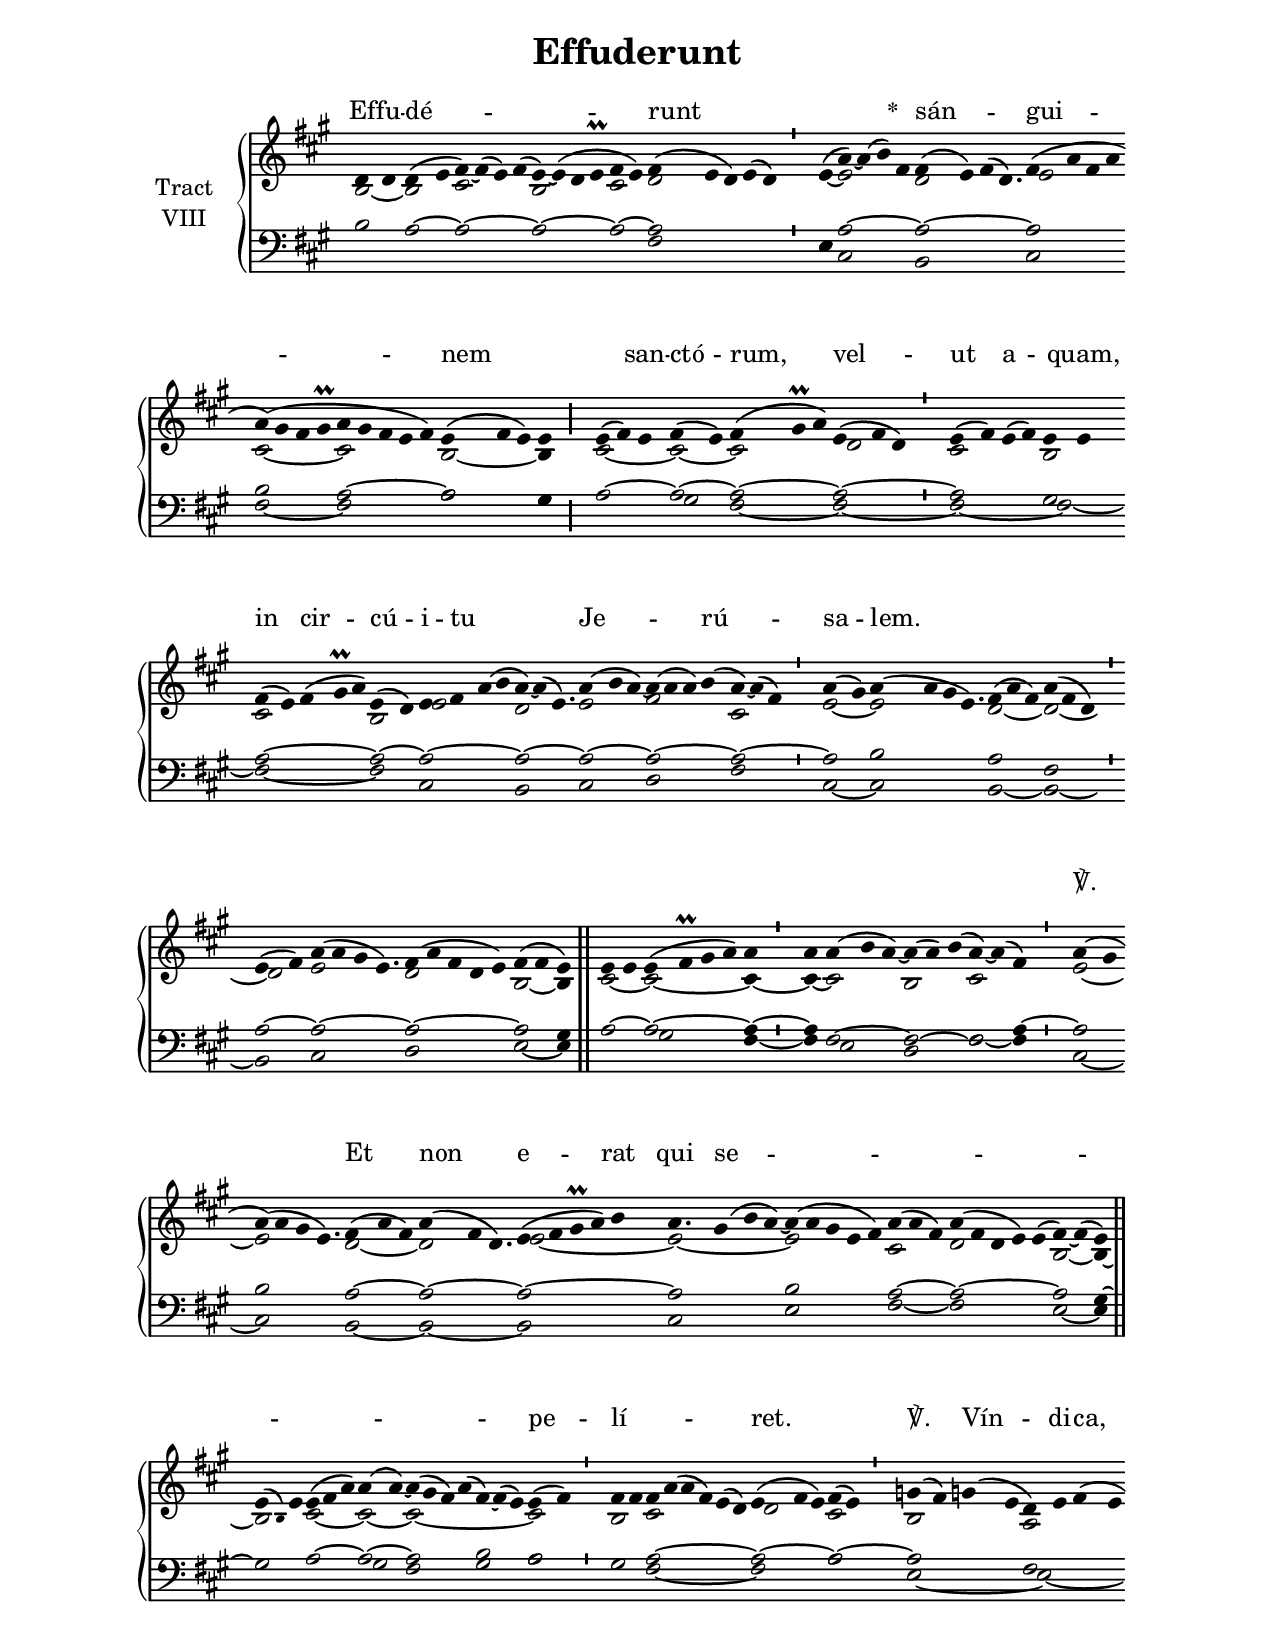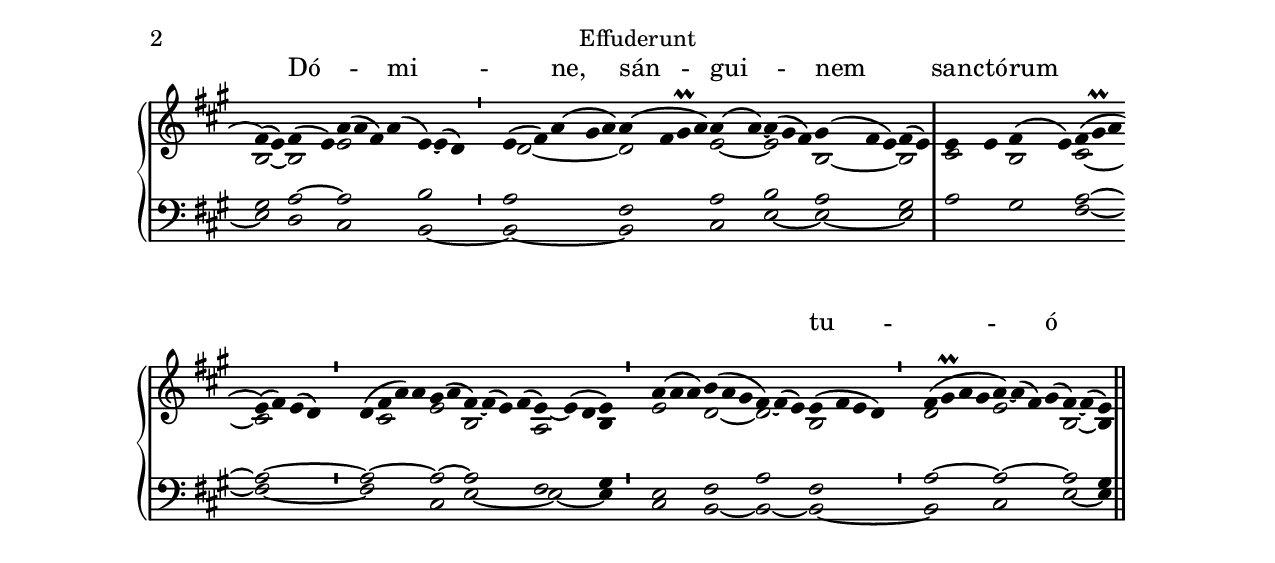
\version "2.18"
\include "gregorian.ly"
\include "noh2.ily"


%Page reference: page i.75
%(volume.page)

global = {
 \key e \mixolydian
 \cadenzaOn 
}

\header {
  title = \markup \center-column {"Effuderunt" \vspace #1 }
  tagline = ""
  composer = ""
}

\paper {
 #(include-special-characters)
  oddHeaderMarkup = \markup \fill-line {
    \line {}
    \center-column {
      \on-the-fly #first-page     " "
      \on-the-fly #not-first-page "Effuderunt"
    }
    \line { \on-the-fly #print-page-number-check-first \fromproperty #'page:page-number-string }
  }
  evenHeaderMarkup = \markup \fill-line {
    \line { \on-the-fly #print-page-number-check-first \fromproperty #'page:page-number-string }
    \center-column { "Effuderunt" }
    \line {}
  }
}

chantText = \lyricmode {
Ef -- fu -- dé -- _ runt _ _ _ 
\set stanza = " * " sán -- _ gui -- nem _ _ san -- ctó -- rum, 
vel -- ut a -- _ quam, in cir -- cú -- i -- tu _ Je -- rú -- sa -- lem. _ _ _ _ _ _ _ _ _ _ _ _ _ ℣. 
Et non e -- rat qui se -- _ _ _ _ _ _ _ _ pe -- lí -- _ _ _ _ ret. _ ℣. 
Vín -- di -- ca, Dó -- _ mi -- _ ne, sán -- gui -- nem _ san -- ctó -- rum _ _ _ _ _ _ _ _ tu -- _ ó -- rum, _ _ _ 
qui ef -- fú -- _ sus est 
\set stanza = " * " su -- per ter -- _ _ _ _ _ _ ram. _ _ _ _ }

chantMusic = {
\tieDown  d'4 d'4 d'4 ( e'4 fis'4) ~ fis'4 ( e'4) fis'4 ( e'4) ~ e'4 ( d'4 e'\prall fis'4 e'4) fis'4 ( e'4 d'4) e'4 ( d'4) \divisioMinima
 e'4 ( a'4) ~ a'4 ( b'4) fis'4 fis'4 ( e'4) fis'4 ( d'4.) fis'4 ( a'4 fis'4 a'4 \forceBreak
) a'4 ( gis'4 fis'4 gis'\prall a'4 gis'4 fis'4 e'4 fis'4) e'4 ( fis'4 e'4) e'4 \divisioMaior
 e'4 ( fis'4) e'4 fis'4 ( e'4) fis'4 ( gis'\prall a'4) e'4 ( fis'4 d'4) \divisioMinima
 e'4 ( fis'4) e'4 ( fis'4) e'4 e'4 \forceBreak
 fis'4 ( e'4) fis'4 ( gis'\prall a'4) e'4 ( d'4) e'4 fis'4 a'4 ( b'4 a'4) ~ a'4 ( e'4.) a'4 ( b'4 a'4) ~ a'4 ( a'4 a'4) b'4 ( a'4) ~ a'4 ( fis'4) \divisioMinima
 a'4 ( gis'4) a'4 ( a'4 gis'4 e'4.) fis'4 ( a'4 fis'4) a'4 ( fis'4 d'4) \divisioMinima \forceBreak

 e'4 ( fis'4) a'4 ( a'4 gis'4 e'4.) fis'4 ( a'4 fis'4 d'4 e'4) fis'4 ( fis'4 e'4) \finalis
 e'4 e'4 e'4 ( fis'\prall gis'4 a'4) a'4 \divisioMinima
 a'4 a'4 ( b'4 a'4) ~ a'4 ( a'4) b'4 ( a'4) ~ a'4 ( fis'4) \divisioMinima
 a'4 ( gis'4 \forceBreak
) a'4 ( a'4 gis'4 e'4.) fis'4 ( a'4 fis'4) a'4 ( fis'4 d'4.) e'4 ( fis'4 gis'\prall a'4) b'4 a'4. gis'4 ( b'4 a'4) ~ a'4 ( a'4 gis'4 e'4 fis'4) a'4 ( a'4 fis'4) a'4 ( fis'4 d'4 e'4) e'4 ( fis'4) ~ fis'4 ( e'4) \finalis \forceBreak

 e'4 ( \once \tweak #'font-size #-4 b ) e'4 e'4 ( fis'4 a'4) a'4 ( a'4) ~ a'4 ( gis'4 fis'4) a'4 ( fis'4) ~ fis'4 ( e'4) e'4 ( fis'4) \divisioMinima
 fis'4 fis'4 fis'4 a'4 ( a'4 fis'4) e'4 ( d'4) e'4 ( fis'4 e'4) fis'4 ( e'4) \divisioMinima
  g'4 ( fis'4) g'4 ( e'4 d'4) e'4 fis'4 ( e'4 \forceBreak
) fis'4 ( e'4) fis'4 ( e'4) a'4 ( a'4 fis'4) a'4 ( e'4) ~ e'4 ( d'4) \divisioMinima
 e'4 ( fis'4) a'4 ( gis'4 a'4) a'4 ( fis'4 gis'\prall a'4) a'4 ( a'4) ~ a'4 ( gis'4 fis'4) gis'4 ( fis'4 e'4) fis'4 ( e'4) \divisioMaxima
 e'4 e'4 fis'4 ( e'4) fis'4 ( gis'\prall a'4 \forceBreak
) e'4 ( fis'4) e'4 ( d'4) \divisioMinima
 d'4 ( fis'4 a'4) a'4 gis'4 ( a'4 fis'4) ~ fis'4 ( e'4) fis'4 ( e'4) ~ e'4 ( d'4 e'4) \divisioMinima
 a'4 ( a'4 a'4) b'4 ( a'4 gis'4 fis'4) ~ fis'4 ( e'4) e'4 ( fis'4 e'4 d'4) \divisioMinima
 fis'4 ( gis'\prall a'4 gis'4 a'4) ~ a'4 ( fis'4) gis'4 ( fis'4) ~ fis'4 ( e'4) \finalis

}

altoMusic = {
b2 ~ b2 cis'2*4/2 b2*4/2 cis'2 d'2*5/2 \divisioMinima
e'4 ~ e'2*4/2 d'2*9/4 e'2*4/2 cis'2*4/2 ~ cis'2*5/2 b2*3/2 ~ b4 \divisioMaior
cis'2*3/2 ~ cis'2 ~ cis'2*3/2 d'2*3/2 \divisioMinima
cis'2*4/2 b2 cis'2*5/2 b2 e'2*4/2 d'2*7/4 e'2*3/2 fis'2*4/2 cis'2*3/2 \divisioMinima
e'2 ~ e'2*9/4 d'2*3/2 ~ d'2*3/2 ~ \divisioMinima
d'2 e'2*9/4 d'2*5/2 b2 ~ b4 \finalis
cis'2 ~ cis'2*4/2 ~ cis'4 ~ \divisioMinima
cis'4 ~ cis'2*3/2 b2*3/2 cis'2*3/2 \divisioMinima
e'2 ~ e'2*9/4 d'2*3/2 ~ d'2*7/4 e'2*5/2 ~ e'2*9/4 ~ e'2*5/2 cis'2*3/2 d'2*5/2 b2 ~ b4 ~ \finalis
b2*3/2 cis'2*3/2 ~ cis'2 ~ cis'2*7/2 ~ cis'2 \divisioMinima
b2 cis'2*6/2 d'2*3/2 cis'2 b2*4/2 a2*4/2 b2 ~ b2 e'2*7/2 \divisioMinima
d'2*5/2 ~ d'2*4/2 e'2 ~ e'2*3/2 b2*3/2 ~ b2 \divisioMaxima
cis'2 b2 cis'2*3/2 ~ cis'2*4/2 \divisioMinima
r4 cis'2*3/2 e'2 b2*4/2 a2*3/2 b4 \divisioMinima
e'2*3/2 d'2*3/2 ~ d'2*3/2 b2*4/2 \divisioMinima
d'2*4/2 e'2*4/2 b2 ~ b4 \finalis
}

tenorMusic = {
b2 a2 ~ a2*4/2 ~ a2*4/2 ~ a2 ~ a2*5/2 \divisioMinima
e4 a2*4/2 ~ a2*9/4 ~ a2*4/2 b2*4/2 a2*5/2 ~ a2*3/2 gis4 \divisioMaior
a2*3/2 ~ a2 ~ a2*3/2 ~ a2*3/2 ~ \divisioMinima
a2*4/2 gis2 a2*5/2 ~ a2 ~ a2*4/2 ~ a2*7/4 ~ a2*3/2 ~ a2*4/2 ~ a2*3/2 ~ \divisioMinima
a2 b2*9/4 a2*3/2 fis2*3/2 \divisioMinima
a2 ~ a2*9/4 ~ a2*5/2 ~ a2 gis4 \finalis
a2 ~ a2*4/2 ~ a4 ~ \divisioMinima
a4 fis2*3/2 ~ fis2*3/2 ~ fis2 a4 ~ \divisioMinima
a2 b2*9/4 a2*3/2 ~ a2*7/4 ~ a2*5/2 ~ a2*9/4 b2*5/2 a2*3/2 ~ a2*5/2 ~ a2 gis4 ~ \finalis
gis2*3/2 a2*3/2 ~ a2 ~ a2*4/2 b2*3/2 a2 \divisioMinima
gis2 a2*6/2 ~ a2*3/2 ~ a2 ~ a2*4/2 fis2*4/2 gis2 a2 ~ a2*4/2 b2*3/2 \divisioMinima
a2*5/2 fis2*4/2 a2 b2*3/2 a2*3/2 gis2 \divisioMaxima
a2 gis2 a2*3/2 ~ a2*4/2 ~ \divisioMinima
a2*4/2 ~ a2 ~ a2*4/2 fis2*3/2 gis4 \divisioMinima
e2*3/2 fis2*3/2 a2*3/2 fis2*4/2 \divisioMinima
a2*4/2 ~ a2*4/2 ~ a2 gis4 \finalis
}

bassMusic = {
r2*14/2 fis2*5/2 \divisioMinima
e4 cis2*4/2 b,2*9/4 cis2*4/2 fis2*4/2 ~ fis2*5/2 a2*3/2 gis4 \divisioMaior
r2*3/2 gis2 fis2*3/2 ~ fis2*3/2 ~ \divisioMinima
fis2*4/2 ~ fis2 ~ fis2*5/2 ~ fis2 cis2*4/2 b,2*7/4 cis2*3/2 d2*4/2 fis2*3/2 \divisioMinima
cis2 ~ cis2*9/4 b,2*3/2 ~ b,2*3/2 ~ \divisioMinima
b,2 cis2*9/4 d2*5/2 e2 ~ e4 \finalis
r2 gis2*4/2 fis4 ~ \divisioMinima
fis4 e2*3/2 d2*3/2 fis2 ~ fis4 \divisioMinima
cis2 ~ cis2*9/4 b,2*3/2 ~ b,2*7/4 ~ b,2*5/2 cis2*9/4 e2*5/2 fis2*3/2 ~ fis2*5/2 e2 ~ e4 \finalis
r2*6/2 gis2 fis2*4/2 gis2*3/2 a2 \divisioMinima
r2 fis2*6/2 ~ fis2*3/2 a2 e2*4/2 ~ e2*4/2 ~ e2 d2 cis2*4/2 b,2*3/2 ~ \divisioMinima
b,2*5/2 ~ b,2*4/2 cis2 e2*3/2 ~ e2*3/2 ~ e2 \divisioMaxima
r2*4/2 fis2*3/2 ~ fis2*4/2 ~ \divisioMinima
fis2*4/2 cis2 e2*4/2 ~ e2*3/2 ~ e4 \divisioMinima
cis2*3/2 b,2*3/2 ~ b,2*3/2 ~ b,2*4/2 ~ \divisioMinima
b,2*4/2 cis2*4/2 e2 ~ e4 \finalis
}

voiceLines = {
\voiceLineStyle


}

\score{
  <<
    \new GrandStaff <<
      \set GrandStaff.autoBeaming = ##f
      \set GrandStaff.instrumentName = \markup \center-column {
        "Tract"
        "VIII"
      }
      \new Staff = up <<
        \new Voice = "chant" {
          \voiceOne \global \chantMusic
        }
        \new Voice {
          \voiceTwo \global \altoMusic
        }
      >>

      \new Staff = down <<
        \clef bass
        \new Voice {
          \voiceOne \global \tenorMusic
        }
        \new Voice {
          \voiceTwo \global \bassMusic
        }
	\new Voice {
        \voiceThree \global \voiceLines
        }
      >>
    >>
    \new Lyrics \lyricsto chant {
      \chantText
    }
  >>
  \layout{
  }
  \midi{
    \tempo 4 = 125
  }
}
